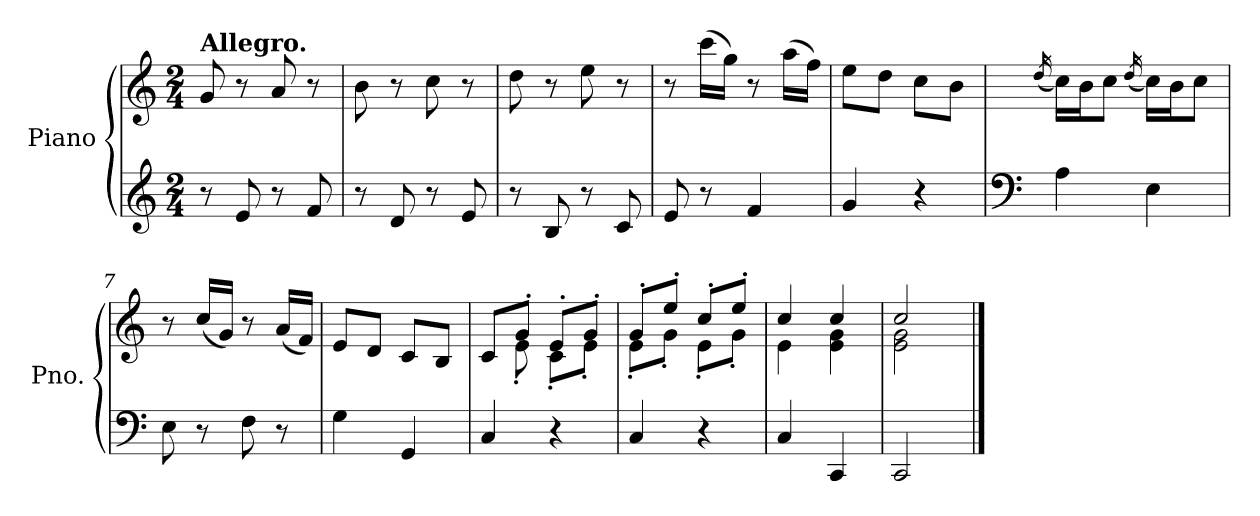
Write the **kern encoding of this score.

**kern	**kern
*part1	*part1
*staff2	*staff1
*I"Piano	*
*I'Pno.	*
*clefG2	*clefG2
*k[]	*k[]
*M2/4	*M2/4
=1	=1
!	!LO:TX:a:B:t=Allegro.
8r	8g/
8e/	8r
8r	8a/
8f/	8r
=2	=2
8r	8b\
8d/	8r
8r	8cc\
8e/	8r
=3	=3
8r	8dd\
8B/	8r
8r	8ee\
8c/	8r
=4	=4
8e/	8r
8r	(>16ccc\LL
.	16gg\JJ)
4f/	8r
.	(>16aa\LL
.	16ff\JJ)
=5	=5
4g/	8ee\L
.	8dd\J
4r	8cc\L
.	8b\J
=6	=6
*clefF4	*
.	(<16qdd/
4A\	16cc\LL)
.	16b\J
.	8cc\J
.	(<16qdd/
4E\	16cc\LL)
.	16b\J
.	8cc\J
=7	=7
8E\	8r
8r	(<16cc/LL
.	16g/JJ)
8F\	8r
8r	(<16a/LL
.	16f/JJ)
=8	=8
4G\	8e/L
.	8d/J
4GG/	8c/L
.	8B/J
=9	=9
*	*^
4C/	8c/L	8ryy
.	8g'/J	8e'\
4r	8e'/L	8c'\L
.	8g'/J	8e'\J
!!LO:LB:g=z	!!
=10	=10	=10
4C/	8g'/L	8e'\L
.	8ee'/J	8g'\J
4r	8cc'/L	8e'\L
.	8ee'/J	8g'\J
=11	=11	=11
4C/	4cc/	4e\
4CC/	4cc/	4e\ 4g\
=12	=12	=12
2CC/	2cc/	2e\ 2g\
*	*v	*v
==	==
*-	*-
